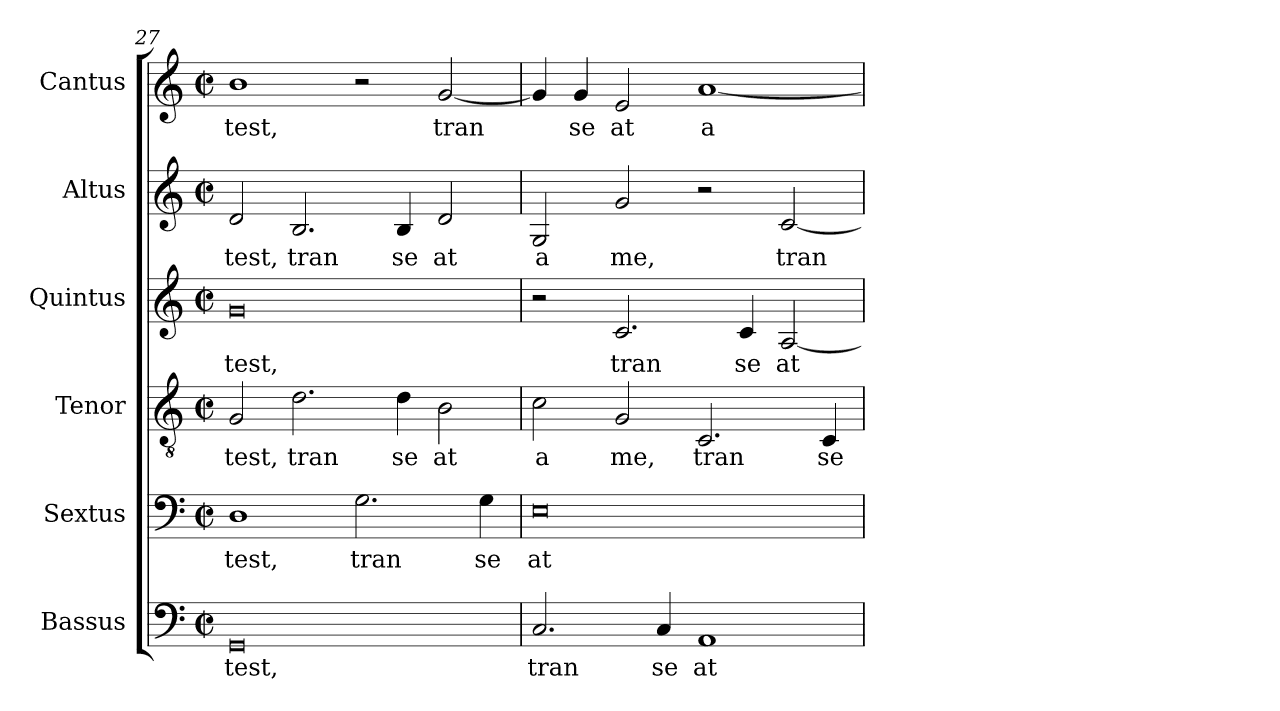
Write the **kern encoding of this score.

**kern	**text	**kern	**text	**kern	**text	**kern	**text	**kern	**text	**kern	**text
*part6	*part6	*part5	*part5	*part4	*part4	*part3	*part3	*part2	*part2	*part1	*part1
*staff6	*staff6	*staff5	*staff5	*staff4	*staff4	*staff3	*staff3	*staff2	*staff2	*staff1	*staff1
*I"Bassus	*	*I"Sextus	*	*I"Tenor	*	*I"Quintus	*	*I"Altus	*	*I"Cantus	*
*clefF4	*	*clefF4	*	*clefGv2	*	*clefG2	*	*clefG2	*	*clefG2	*
*k[]	*	*k[]	*	*k[]	*	*k[]	*	*k[]	*	*k[]	*
*C:	*	*C:	*	*C:	*	*C:	*	*C:	*	*C:	*
*M2/2	*	*M2/2	*	*M2/2	*	*M2/2	*	*M2/2	*	*M2/2	*
*met(c|)	*	*met(c|)	*	*met(c|)	*	*met(c|)	*	*met(c|)	*	*met(c|)	*
=27	=27	=27	=27	=27	=27	=27	=27	=27	=27	=27	=27
!	!LO:LY:b:cj	!	!LO:LY:b:cj	!	!LO:LY:b:cj	!	!LO:LY:b:cj	!	!LO:LY:b:cj	!	!LO:LY:b:cj
0GG	test,	1D	test,	2G/	test,	0g	test,	2d/	test,	1b	-test,
!	!	!	!	!	!LO:LY:b:cj	!	!	!	!LO:LY:b:cj	!	!
.	.	.	.	2.d\	tran	.	.	2.B/	tran	.	.
!	!	!	!LO:LY:b:cj	!	!	!	!	!	!	!	!
.	.	2.G\	tran	.	.	.	.	.	.	2r	.
!	!	!	!	!	!LO:LY:b:cj	!	!	!	!LO:LY:b:cj	!	!
.	.	.	.	4d\	se	.	.	4B/	se	.	.
!	!	!	!	!	!LO:LY:b:cj	!	!	!	!LO:LY:b:cj	!	!LO:LY:b:cj
.	.	.	.	2B\	at	.	.	2d/	at	[<2g/	tran-
!	!	!	!LO:LY:b:cj	!	!	!	!	!	!	!	!
.	.	4G\	se	.	.	.	.	.	.	.	.
=28	=28	=28	=28	=28	=28	=28	=28	=28	=28	=28	=28
!	!LO:LY:b:cj	!	!LO:LY:b:cj	!	!LO:LY:b:cj	!	!	!	!LO:LY:b:cj	!	!LO:LY:b:cj
2.C/	tran	0E	at	2c\	a	2r	.	2G/	a	4g/]	--
!	!	!	!	!	!	!	!	!	!	!	!LO:LY:b:cj
.	.	.	.	.	.	.	.	.	.	4g/	-se
!	!	!	!	!	!LO:LY:b:cj	!	!LO:LY:b:cj	!	!LO:LY:b:cj	!	!LO:LY:b:cj
.	.	.	.	2G/	me,	2.c/	tran	2g/	me,	2e/	at
!	!LO:LY:b:cj	!	!	!	!	!	!	!	!	!	!
4C/	se	.	.	.	.	.	.	.	.	.	.
!	!LO:LY:b:cj	!	!	!	!LO:LY:b:cj	!	!	!	!	!	!LO:LY:b:cj
1AA	at	.	.	2.C/	tran	.	.	2r	.	[<1a	a
!	!	!	!	!	!	!	!LO:LY:b:cj	!	!	!	!
.	.	.	.	.	.	4c/	se	.	.	.	.
!	!	!	!	!	!	!	!LO:LY:b:cj	!	!LO:LY:b:cj	!	!
.	.	.	.	.	.	[<2A/	at	[<2c/	tran	.	.
!	!	!	!	!	!LO:LY:b:cj	!	!	!	!	!	!
.	.	.	.	4C/	se	.	.	.	.	.	.
=	=	=	=	=	=	=	=	=	=	=	=
*-	*-	*-	*-	*-	*-	*-	*-	*-	*-	*-	*-
